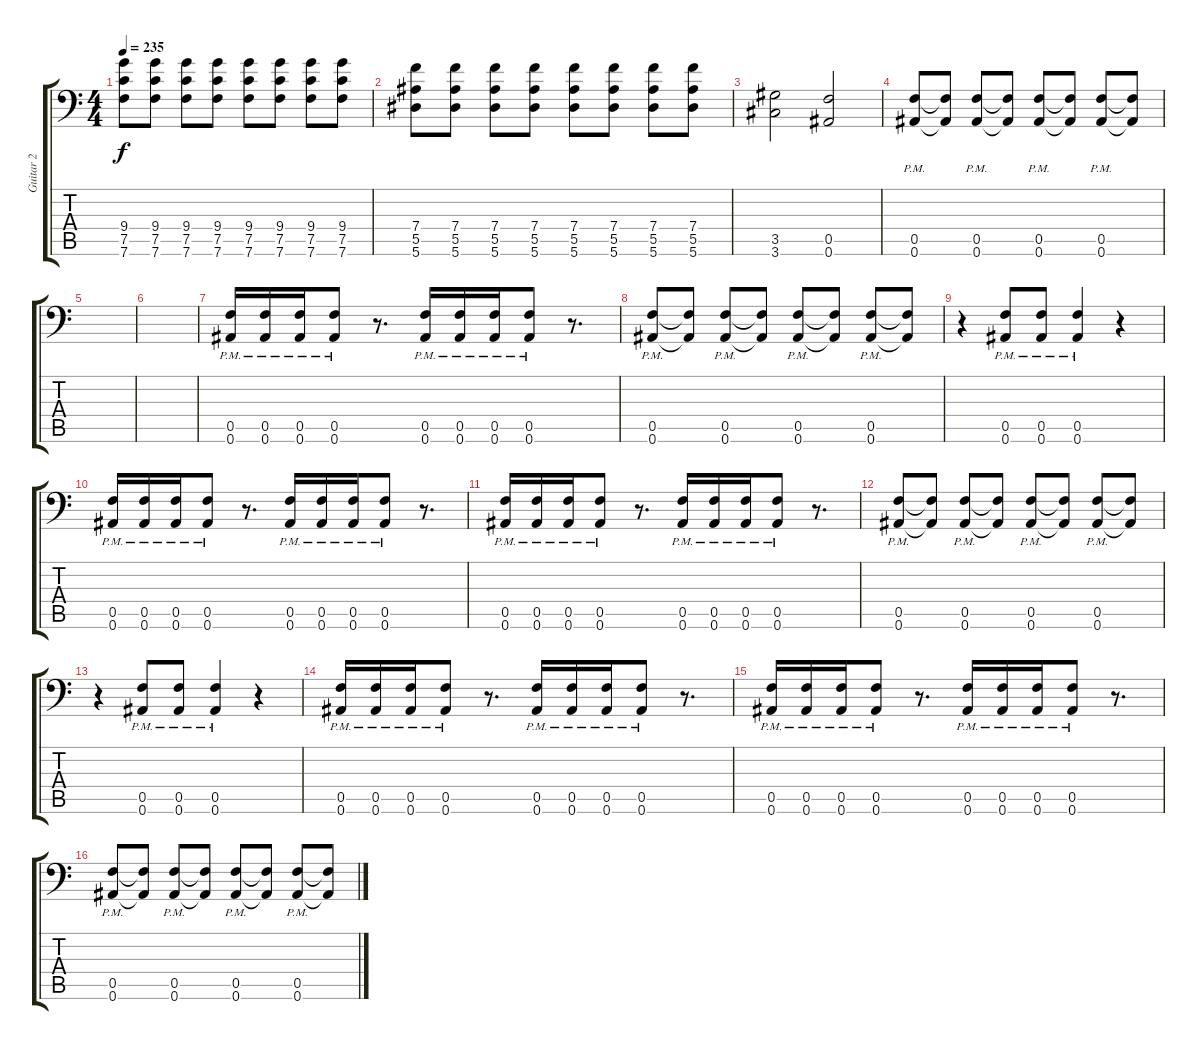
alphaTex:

\track ("Guitar 2" "Guitar 2") {instrument distortionguitar}
\staff {score tabs}
\tuning (C4 G3 Eb3 Bb2 F2 Bb1) {hide}
\ts (4 4)
\tempo 235
\clef f4
\ks c
(9.4 7.5 7.6).8{dy f} (9.4 7.5 7.6).8 (9.4 7.5 7.6).8 (9.4 7.5 7.6).8 (9.4 7.5 7.6).8 (9.4 7.5 7.6).8 (9.4 7.5 7.6).8 (9.4 7.5 7.6).8 |
(7.4 5.5 5.6).8 (7.4 5.5 5.6).8 (7.4 5.5 5.6).8 (7.4 5.5 5.6).8 (7.4 5.5 5.6).8 (7.4 5.5 5.6).8 (7.4 5.5 5.6).8 (7.4 5.5 5.6).8 |
(3.5 3.6).2 (0.5 0.6).2 |
(0.5{pm} 0.6{pm}).8 (0.5{t} 0.6{t}).8 (0.5{pm} 0.6{pm}).8 (0.5{t} 0.6{t}).8 (0.5{pm} 0.6{pm}).8 (0.5{t} 0.6{t}).8 (0.5{pm} 0.6{pm}).8 (0.5{t} 0.6{t}).8 |
|
|
(0.5{pm} 0.6{pm}).16 (0.5{pm} 0.6{pm}).16 (0.5{pm} 0.6{pm}).16 (0.5{pm} 0.6{pm}).8 r.8{d} (0.5{pm} 0.6{pm}).16 (0.5{pm} 0.6{pm}).16 (0.5{pm} 0.6{pm}).16 (0.5{pm} 0.6{pm}).8 r.8{d} |
(0.5{pm} 0.6{pm}).8 (0.5{t} 0.6{t}).8 (0.5{pm} 0.6{pm}).8 (0.5{t} 0.6{t}).8 (0.5{pm} 0.6{pm}).8 (0.5{t} 0.6{t}).8 (0.5{pm} 0.6{pm}).8 (0.5{t} 0.6{t}).8 |
r.4 (0.5{pm} 0.6{pm}).8 (0.5{pm} 0.6{pm}).8 (0.5{pm} 0.6{pm}).4 r.4 |
(0.5{pm} 0.6{pm}).16 (0.5{pm} 0.6{pm}).16 (0.5{pm} 0.6{pm}).16 (0.5{pm} 0.6{pm}).8 r.8{d} (0.5{pm} 0.6{pm}).16 (0.5{pm} 0.6{pm}).16 (0.5{pm} 0.6{pm}).16 (0.5{pm} 0.6{pm}).8 r.8{d} |
(0.5{pm} 0.6{pm}).16 (0.5{pm} 0.6{pm}).16 (0.5{pm} 0.6{pm}).16 (0.5{pm} 0.6{pm}).8 r.8{d} (0.5{pm} 0.6{pm}).16 (0.5{pm} 0.6{pm}).16 (0.5{pm} 0.6{pm}).16 (0.5{pm} 0.6{pm}).8 r.8{d} |
(0.5{pm} 0.6{pm}).8 (0.5{t} 0.6{t}).8 (0.5{pm} 0.6{pm}).8 (0.5{t} 0.6{t}).8 (0.5{pm} 0.6{pm}).8 (0.5{t} 0.6{t}).8 (0.5{pm} 0.6{pm}).8 (0.5{t} 0.6{t}).8 |
r.4 (0.5{pm} 0.6{pm}).8 (0.5{pm} 0.6{pm}).8 (0.5{pm} 0.6{pm}).4 r.4 |
(0.5{pm} 0.6{pm}).16 (0.5{pm} 0.6{pm}).16 (0.5{pm} 0.6{pm}).16 (0.5{pm} 0.6{pm}).8 r.8{d} (0.5{pm} 0.6{pm}).16 (0.5{pm} 0.6{pm}).16 (0.5{pm} 0.6{pm}).16 (0.5{pm} 0.6{pm}).8 r.8{d} |
(0.5{pm} 0.6{pm}).16 (0.5{pm} 0.6{pm}).16 (0.5{pm} 0.6{pm}).16 (0.5{pm} 0.6{pm}).8 r.8{d} (0.5{pm} 0.6{pm}).16 (0.5{pm} 0.6{pm}).16 (0.5{pm} 0.6{pm}).16 (0.5{pm} 0.6{pm}).8 r.8{d} |
(0.5{pm} 0.6{pm}).8 (0.5{t} 0.6{t}).8 (0.5{pm} 0.6{pm}).8 (0.5{t} 0.6{t}).8 (0.5{pm} 0.6{pm}).8 (0.5{t} 0.6{t}).8 (0.5{pm} 0.6{pm}).8 (0.5{t} 0.6{t}).8
